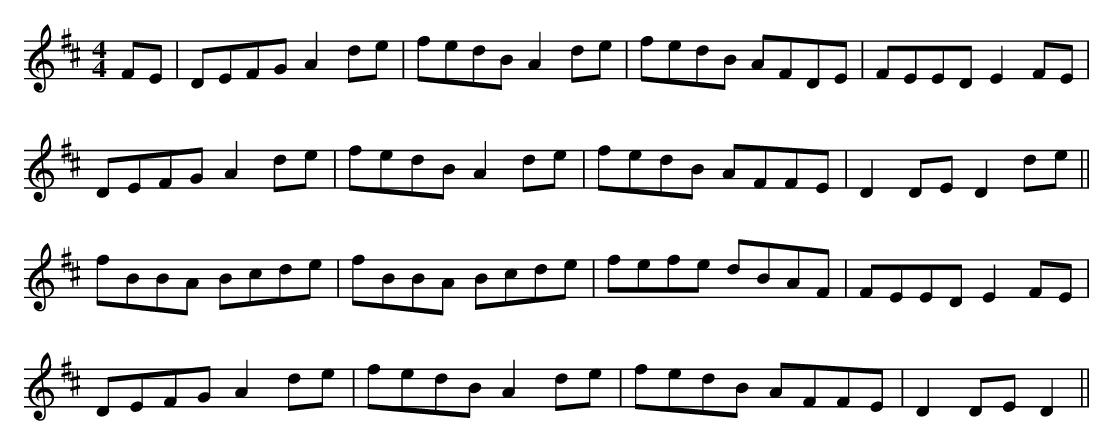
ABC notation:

X:1
M:4/4
K:D
FE|DEFG A2de|fedB A2de|fedB AFDE|FEED E2FE|
DEFG A2de|fedB A2de|fedB AFFE|D2DE D2de||
fBBA Bcde|fBBA Bcde|fefe dBAF| FEED E2FE|
DEFG A2de|fedB A2de|fedB AFFE|D2DE D2||
